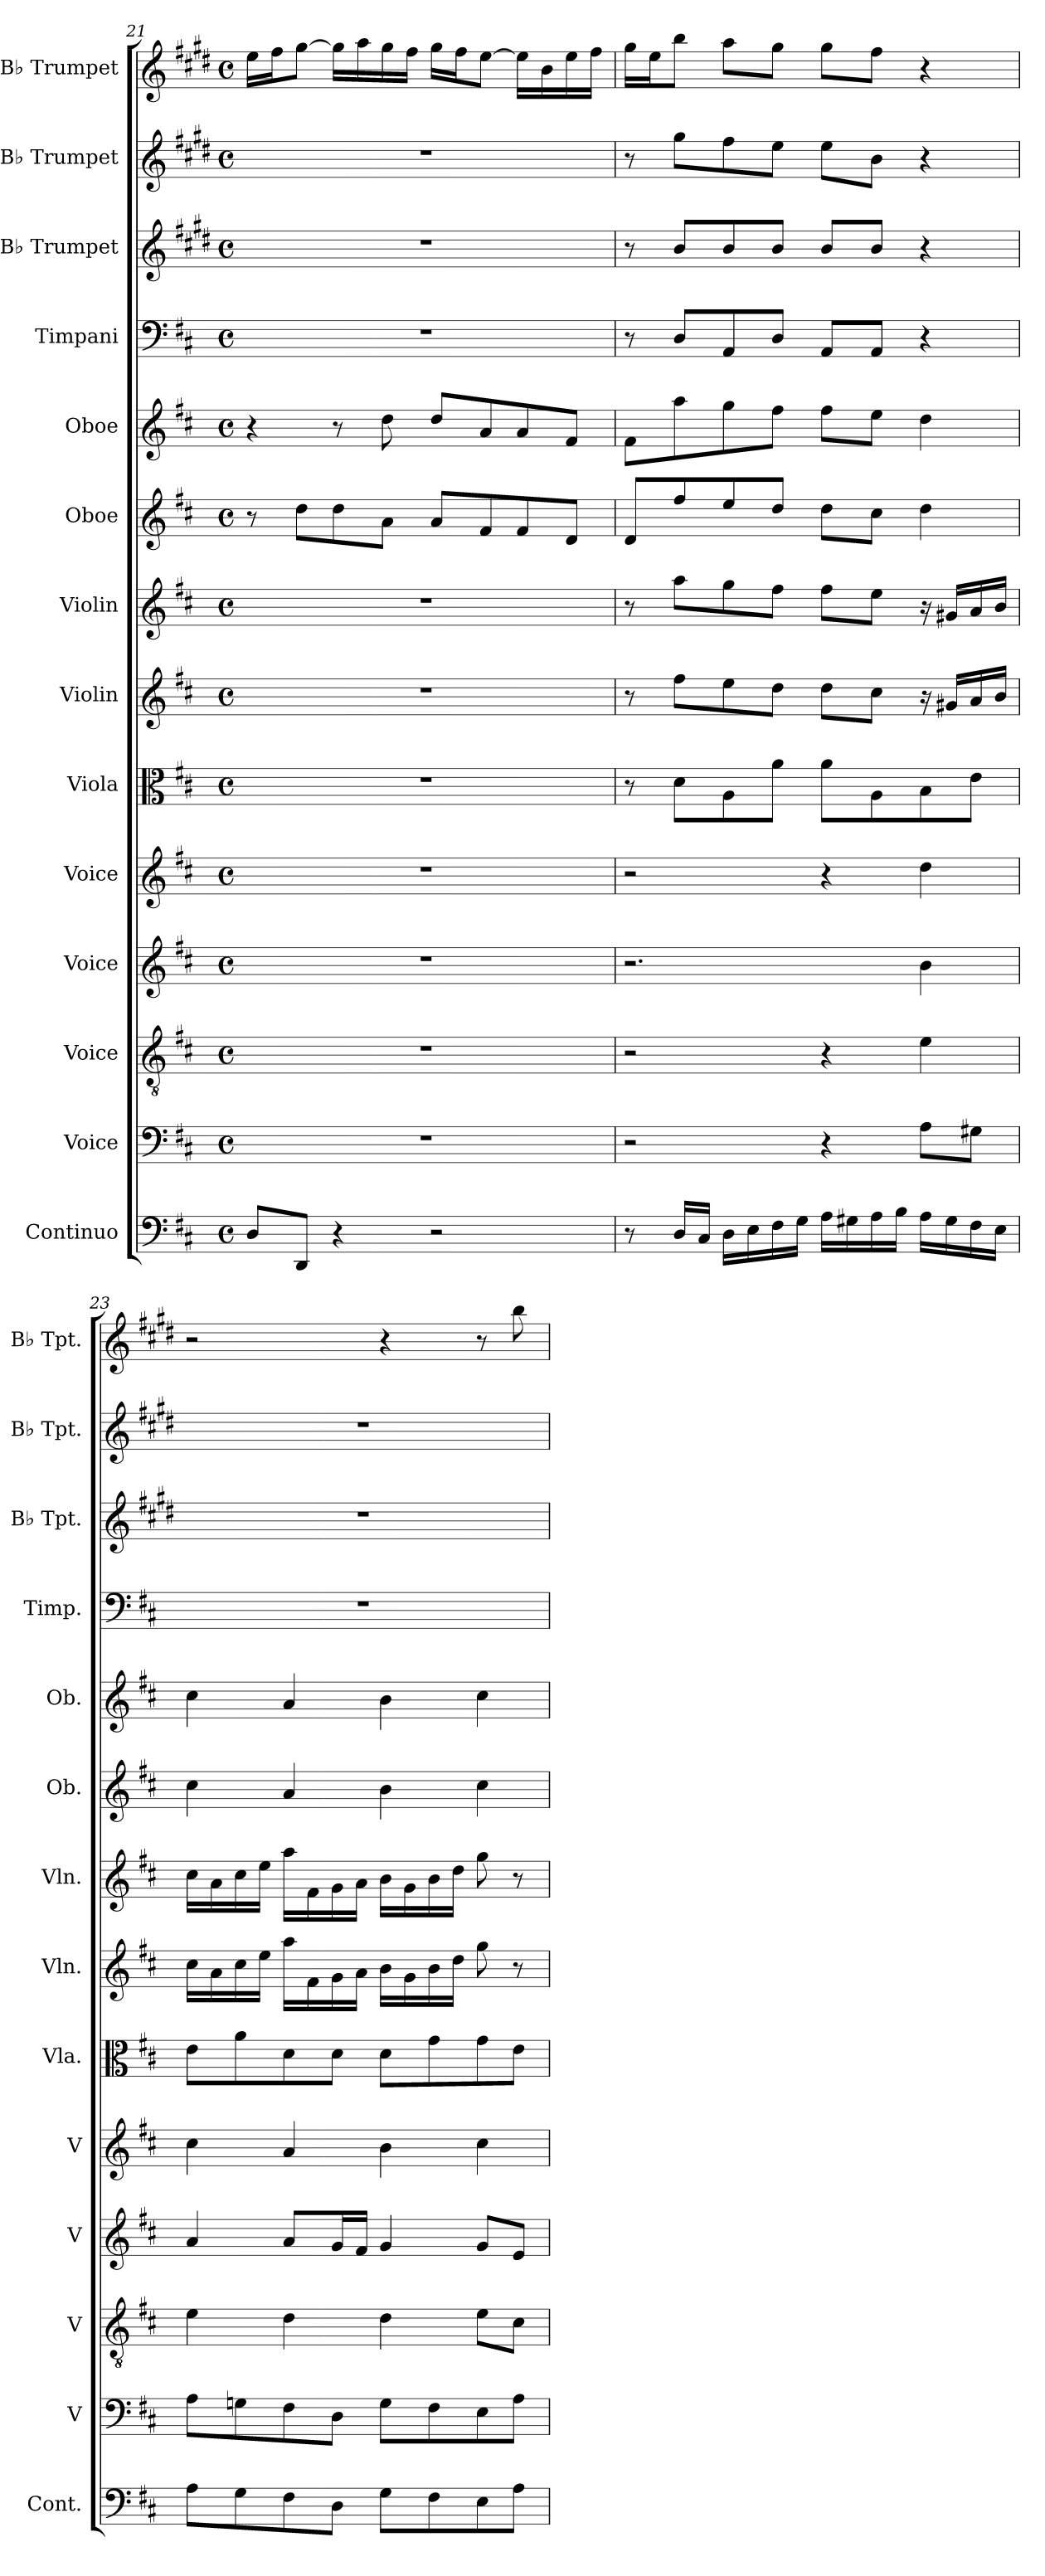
**kern	**kern	**kern	**kern	**kern	**kern	**kern	**kern	**kern	**kern	**kern	**kern	**kern	**kern
*part14	*part13	*part12	*part11	*part10	*part9	*part8	*part7	*part6	*part5	*part4	*part3	*part2	*part1
*staff14	*staff13	*staff12	*staff11	*staff10	*staff9	*staff8	*staff7	*staff6	*staff5	*staff4	*staff3	*staff2	*staff1
*I"Continuo	*I"Voice	*I"Voice	*I"Voice	*I"Voice	*I"Viola	*I"Violin	*I"Violin	*I"Oboe	*I"Oboe	*I"Timpani	*I"B♭ Trumpet	*I"B♭ Trumpet	*I"B♭ Trumpet
*I'Cont.	*I'V	*I'V	*I'V	*I'V	*I'Vla.	*I'Vln.	*I'Vln.	*I'Ob.	*I'Ob.	*I'Timp.	*I'B♭ Tpt.	*I'B♭ Tpt.	*I'B♭ Tpt.
!!LO:PB:g=z
*clefF4	*clefF4	*clefGv2	*clefG2	*clefG2	*clefC3	*clefG2	*clefG2	*clefG2	*clefG2	*clefF4	*clefG2	*clefG2	*clefG2
*ITrd7c12	*	*	*	*	*	*	*	*	*	*	*ITrd1c2	*ITrd1c2	*ITrd1c2
*k[f#c#]	*k[f#c#]	*k[f#c#]	*k[f#c#]	*k[f#c#]	*k[f#c#]	*k[f#c#]	*k[f#c#]	*k[f#c#]	*k[f#c#]	*k[f#c#]	*k[f#c#]	*k[f#c#]	*k[f#c#]
*M4/4	*M4/4	*M4/4	*M4/4	*M4/4	*M4/4	*M4/4	*M4/4	*M4/4	*M4/4	*M4/4	*M4/4	*M4/4	*M4/4
*met(c)	*met(c)	*met(c)	*met(c)	*met(c)	*met(c)	*met(c)	*met(c)	*met(c)	*met(c)	*met(c)	*met(c)	*met(c)	*met(c)
=21	=21	=21	=21	=21	=21	=21	=21	=21	=21	=21	=21	=21	=21
8DD/L	1r	1r	1r	1r	1r	1r	1r	8r	4r	1r	1r	1r	16dd\LL
.	.	.	.	.	.	.	.	.	.	.	.	.	16ee\J
8DDD/J	.	.	.	.	.	.	.	8dd\L	.	.	.	.	[8ff#\J
4r	.	.	.	.	.	.	.	8dd\	8r	.	.	.	16ff#\LL]
.	.	.	.	.	.	.	.	.	.	.	.	.	16gg\
.	.	.	.	.	.	.	.	8a\J	8dd\	.	.	.	16ff#\
.	.	.	.	.	.	.	.	.	.	.	.	.	16ee\JJ
2r	.	.	.	.	.	.	.	8a/L	8dd/L	.	.	.	16ff#\LL
.	.	.	.	.	.	.	.	.	.	.	.	.	16ee\J
.	.	.	.	.	.	.	.	8f#/	8a/	.	.	.	[8dd\J
.	.	.	.	.	.	.	.	8f#/	8a/	.	.	.	16dd\LL]
.	.	.	.	.	.	.	.	.	.	.	.	.	16a\
.	.	.	.	.	.	.	.	8d/J	8f#/J	.	.	.	16dd\
.	.	.	.	.	.	.	.	.	.	.	.	.	16ee\JJ
=22	=22	=22	=22	=22	=22	=22	=22	=22	=22	=22	=22	=22	=22
8r	2r	2r	2.r	2r	8r	8r	8r	8d/L	8f#\L	8r	8r	8r	16ff#\LL
.	.	.	.	.	.	.	.	.	.	.	.	.	16dd\J
16DD/LL	.	.	.	.	8d\L	8ff#\L	8aa\L	8ff#/	8aa\	8D/L	8a/L	8ff#\L	8aa\J
16CC#/JJ	.	.	.	.	.	.	.	.	.	.	.	.	.
16DD\LL	.	.	.	.	8A\	8ee\	8gg\	8ee/	8gg\	8AA/	8a/	8ee\	8gg\L
16EE\	.	.	.	.	.	.	.	.	.	.	.	.	.
16FF#\	.	.	.	.	8a\J	8dd\J	8ff#\J	8dd/J	8ff#\J	8D/J	8a/J	8dd\J	8ff#\J
16GG\JJ	.	.	.	.	.	.	.	.	.	.	.	.	.
16AA\LL	4r	4r	.	4r	8a\L	8dd\L	8ff#\L	8dd\L	8ff#\L	8AA/L	8a/L	8dd\L	8ff#\L
16GG#X\	.	.	.	.	.	.	.	.	.	.	.	.	.
16AA\	.	.	.	.	8A\	8cc#\J	8ee\J	8cc#\J	8ee\J	8AA/J	8a/J	8a\J	8ee\J
16BB\JJ	.	.	.	.	.	.	.	.	.	.	.	.	.
16AA\LL	8A\L	4e\	4b\	4dd\	8B\	16r	16r	4dd\	4dd\	4r	4r	4r	4r
16GG#\	.	.	.	.	.	16g#X/LL	16g#X/LL	.	.	.	.	.	.
16FF#\	8G#X\J	.	.	.	8e\J	16a/	16a/	.	.	.	.	.	.
16EE\JJ	.	.	.	.	.	16b/JJ	16b/JJ	.	.	.	.	.	.
!!LO:PB:g=z
=23	=23	=23	=23	=23	=23	=23	=23	=23	=23	=23	=23	=23	=23
8AA\L	8A\L	4e\	4a/	4cc#\	8e\L	16cc#\LL	16cc#\LL	4cc#\	4cc#\	1r	1r	1r	2r
.	.	.	.	.	.	16a\	16a\	.	.	.	.	.	.
8GG\	8Gn\	.	.	.	8a\	16cc#\	16cc#\	.	.	.	.	.	.
.	.	.	.	.	.	16ee\JJ	16ee\JJ	.	.	.	.	.	.
8FF#\	8F#\	4d\	8a/L	4a/	8d\	16aa\LL	16aa\LL	4a/	4a/	.	.	.	.
.	.	.	.	.	.	16f#\	16f#\	.	.	.	.	.	.
8DD\J	8D\J	.	16g/L	.	8d\J	16g\	16g\	.	.	.	.	.	.
.	.	.	16f#/JJ	.	.	16a\JJ	16a\JJ	.	.	.	.	.	.
8GG\L	8G\L	4d\	4g/	4b\	8d\L	16b\LL	16b\LL	4b\	4b\	.	.	.	4r
.	.	.	.	.	.	16g\	16g\	.	.	.	.	.	.
8FF#\	8F#\	.	.	.	8g\	16b\	16b\	.	.	.	.	.	.
.	.	.	.	.	.	16dd\JJ	16dd\JJ	.	.	.	.	.	.
8EE\	8E\	8e\L	8g/L	4cc#\	8g\	8gg\	8gg\	4cc#\	4cc#\	.	.	.	8r
8AA\J	8A\J	8c#\J	8e/J	.	8e\J	8r	8r	.	.	.	.	.	8aa\
=	=	=	=	=	=	=	=	=	=	=	=	=	=
*-	*-	*-	*-	*-	*-	*-	*-	*-	*-	*-	*-	*-	*-
